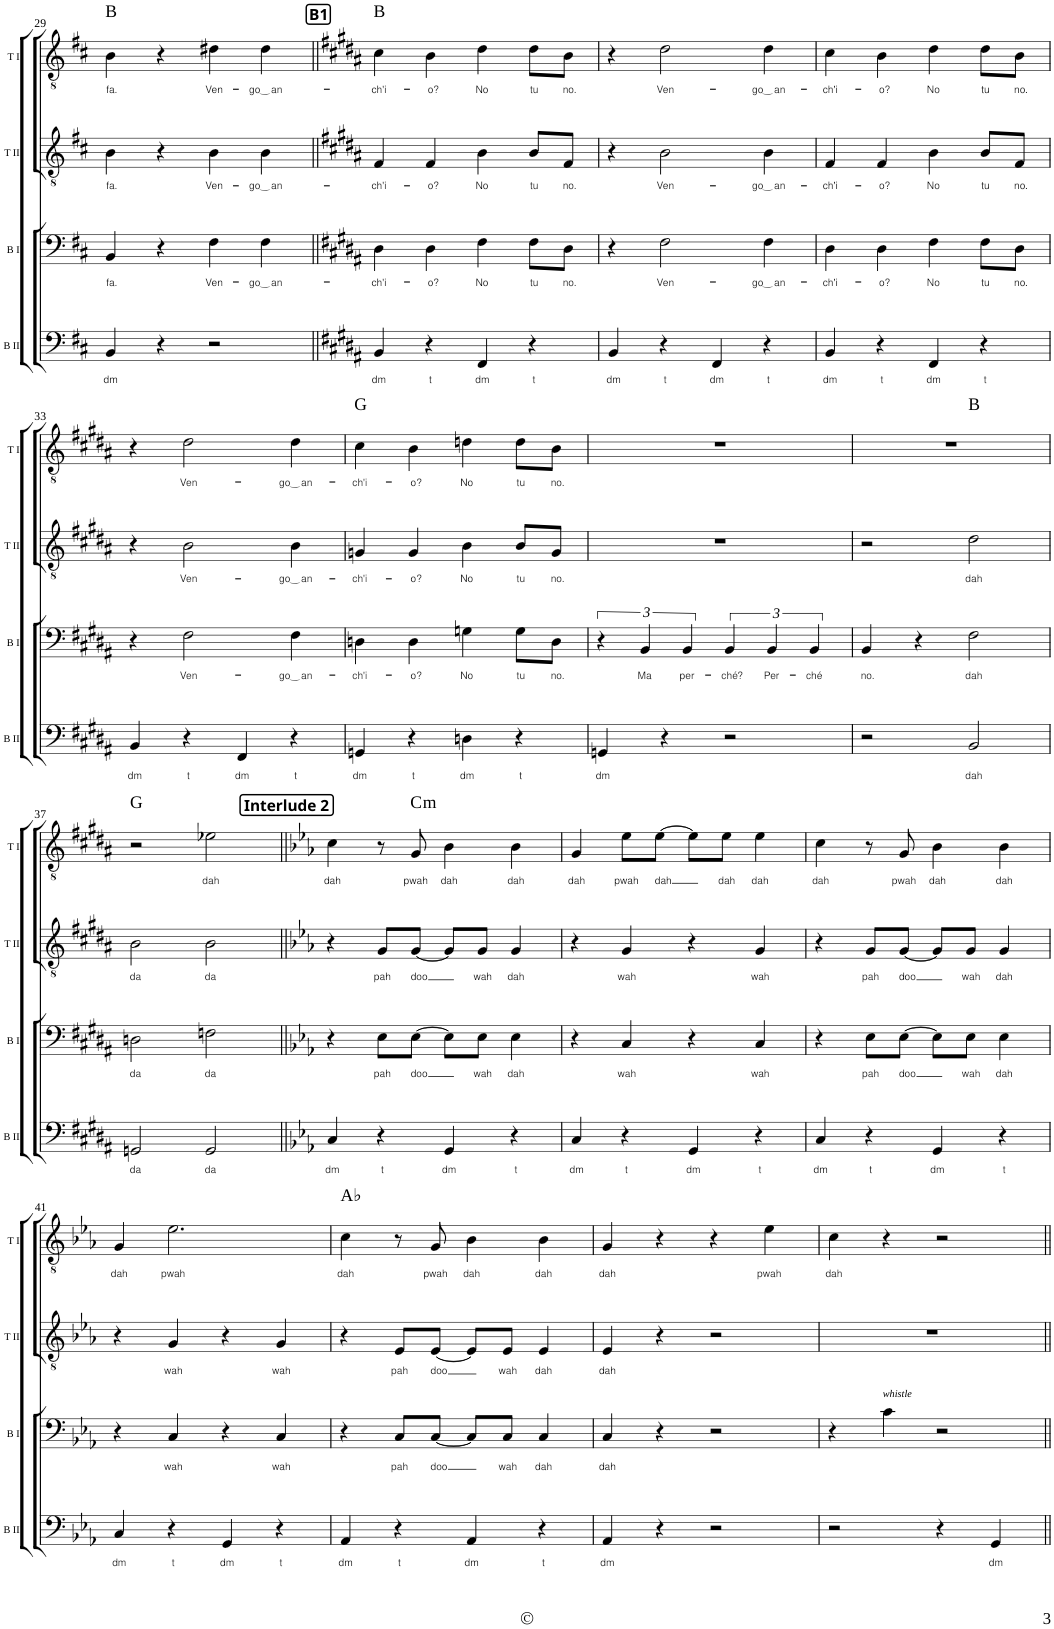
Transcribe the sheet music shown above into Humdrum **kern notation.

**kern	**text	**kern	**text	**kern	**text	**kern	**text	**harte
*part4	*part4	*part3	*part3	*part2	*part2	*part1	*part1	*part1
*staff4	*staff4	*staff3	*staff3	*staff2	*staff2	*staff1	*staff1	*
*I"Bas II	*	*I"Bass I	*	*I"Tenor II	*	*I"Tenor I	*	*
*I'B II	*	*I'B I	*	*I'T II	*	*I'T I	*	*
!!LO:PB:g=z
*clefF4	*	*clefF4	*	*clefGv2	*	*clefGv2	*	*
*k[f#c#]	*	*k[f#c#]	*	*k[f#c#]	*	*k[f#c#]	*	*
*M4/4	*	*M4/4	*	*M4/4	*	*M4/4	*	*
=29	=29	=29	=29	=29	=29	=29	=29	=29
!	!LO:LY:b	!	!LO:LY:b	!	!LO:LY:b	!	!LO:LY:b	!
4BB/	dm	4BB/	fa.	4B\	fa.	4B\	fa.	B:maj
4r	.	4r	.	4r	.	4r	.	.
!	!	!	!LO:LY:b	!	!LO:LY:b	!	!LO:LY:b	!
2r	.	4F#\	Ven-	4B\	Ven-	4d#X\	Ven-	.
!	!	!	!LO:LY:b	!	!LO:LY:b	!	!LO:LY:b	!
.	.	4F#\	go an	4B\	go an	4d#\	go an	.
!!LO:REH:place=s1:a:B:cj:fs=10.5:t=B1
=30||	=30||	=30||	=30||	=30||	=30||	=30||	=30||	=30||
*k[f#c#g#d#a#]	*	*k[f#c#g#d#a#]	*	*k[f#c#g#d#a#]	*	*k[f#c#g#d#a#]	*	*
!	!LO:LY:b	!	!LO:LY:b	!	!LO:LY:b	!	!LO:LY:b	!
4BB/	dm	4D#\	-ch'i-	4F#/	-ch'i-	4c#\	-ch'i-	B:maj
!	!LO:LY:b	!	!LO:LY:b	!	!LO:LY:b	!	!LO:LY:b	!
4r	t	4D#\	-o?	4F#/	-o?	4B\	-o?	.
!	!LO:LY:b	!	!LO:LY:b	!	!LO:LY:b	!	!LO:LY:b	!
4FF#/	dm	4F#\	No	4B\	No	4d#\	No	.
!	!LO:LY:b	!	!LO:LY:b	!	!LO:LY:b	!	!LO:LY:b	!
4r	t	8F#\L	tu	8B/L	tu	8d#\L	tu	.
!	!	!	!LO:LY:b	!	!LO:LY:b	!	!LO:LY:b	!
.	.	8D#\J	no.	8F#/J	no.	8B\J	no.	.
=31	=31	=31	=31	=31	=31	=31	=31	=31
!	!LO:LY:b	!	!	!	!	!	!	!
4BB/	dm	4r	.	4r	.	4r	.	.
!	!LO:LY:b	!	!LO:LY:b	!	!LO:LY:b	!	!LO:LY:b	!
4r	t	2F#\	Ven-	2B\	Ven-	2d#\	Ven-	.
!	!LO:LY:b	!	!	!	!	!	!	!
4FF#/	dm	.	.	.	.	.	.	.
!	!LO:LY:b	!	!LO:LY:b	!	!LO:LY:b	!	!LO:LY:b	!
4r	t	4F#\	go an	4B\	go an	4d#\	go an	.
=32	=32	=32	=32	=32	=32	=32	=32	=32
!	!LO:LY:b	!	!LO:LY:b	!	!LO:LY:b	!	!LO:LY:b	!
4BB/	dm	4D#\	-ch'i-	4F#/	-ch'i-	4c#\	-ch'i-	.
!	!LO:LY:b	!	!LO:LY:b	!	!LO:LY:b	!	!LO:LY:b	!
4r	t	4D#\	-o?	4F#/	-o?	4B\	-o?	.
!	!LO:LY:b	!	!LO:LY:b	!	!LO:LY:b	!	!LO:LY:b	!
4FF#/	dm	4F#\	No	4B\	No	4d#\	No	.
!	!LO:LY:b	!	!LO:LY:b	!	!LO:LY:b	!	!LO:LY:b	!
4r	t	8F#\L	tu	8B/L	tu	8d#\L	tu	.
!	!	!	!LO:LY:b	!	!LO:LY:b	!	!LO:LY:b	!
.	.	8D#\J	no.	8F#/J	no.	8B\J	no.	.
!!LO:LB:g=z
=33	=33	=33	=33	=33	=33	=33	=33	=33
!	!LO:LY:b	!	!	!	!	!	!	!
4BB/	dm	4r	.	4r	.	4r	.	.
!	!LO:LY:b	!	!LO:LY:b	!	!LO:LY:b	!	!LO:LY:b	!
4r	t	2F#\	Ven-	2B\	Ven-	2d#\	Ven-	.
!	!LO:LY:b	!	!	!	!	!	!	!
4FF#/	dm	.	.	.	.	.	.	.
!	!LO:LY:b	!	!LO:LY:b	!	!LO:LY:b	!	!LO:LY:b	!
4r	t	4F#\	go an	4B\	go an	4d#\	go an	.
=34	=34	=34	=34	=34	=34	=34	=34	=34
!	!LO:LY:b	!	!LO:LY:b	!	!LO:LY:b	!	!LO:LY:b	!
4GGn/	dm	4Dn\	-ch'i-	4Gn/	-ch'i-	4c#\	-ch'i-	G:maj
!	!LO:LY:b	!	!LO:LY:b	!	!LO:LY:b	!	!LO:LY:b	!
4r	t	4D\	-o?	4G/	-o?	4B\	-o?	.
!	!LO:LY:b	!	!LO:LY:b	!	!LO:LY:b	!	!LO:LY:b	!
4Dn\	dm	4Gn\	No	4B\	No	4dn\	No	.
!	!LO:LY:b	!	!LO:LY:b	!	!LO:LY:b	!	!LO:LY:b	!
4r	t	8G\L	tu	8B/L	tu	8d\L	tu	.
!	!	!	!LO:LY:b	!	!LO:LY:b	!	!LO:LY:b	!
.	.	8D\J	no.	8G/J	no.	8B\J	no.	.
=35	=35	=35	=35	=35	=35	=35	=35	=35
!	!LO:LY:b	!	!	!	!	!	!	!
4GGn/	dm	6r	.	1r	.	1r	.	.
!	!	!	!LO:LY:b	!	!	!	!	!
.	.	6BB/	Ma	.	.	.	.	.
4r	.	.	.	.	.	.	.	.
!	!	!	!LO:LY:b	!	!	!	!	!
.	.	6BB/	per-	.	.	.	.	.
!	!	!	!LO:LY:b	!	!	!	!	!
2r	.	6BB/	-ché?	.	.	.	.	.
!	!	!	!LO:LY:b	!	!	!	!	!
.	.	6BB/	Per-	.	.	.	.	.
!	!	!	!LO:LY:b	!	!	!	!	!
.	.	6BB/	-ché	.	.	.	.	.
=36	=36	=36	=36	=36	=36	=36	=36	=36
!	!	!	!LO:LY:b	!	!	!	!	!
*	*	*	*	*	*	*^	*	*
2r	.	4BB/	no.	2r	.	1r	2ryy	.	.
.	.	4r	.	.	.	.	.	.	.
!	!LO:LY:b	!	!LO:LY:b	!	!LO:LY:b	!	!	!	!
2BB/	dah	2F#\	dah	2d#\	dah	.	2ryy	.	B:maj
!!LO:LB:g=z
=37	=37	=37	=37	=37	=37	=37	=37	=37	=37
!	!LO:LY:b	!	!LO:LY:b	!	!LO:LY:b	!	!	!	!
*	*	*	*	*	*	*v	*v	*	*
2GGn/	da	2Dn\	da	2B\	da	2r	.	G:maj
!	!LO:LY:b	!	!LO:LY:b	!	!LO:LY:b	!	!LO:LY:b	!
2GG/	da	2Fn\	da	2B\	da	2e-X\	dah	.
!!LO:REH:place=s1:a:B:cj:fs=10.5:t=Interlude 2
=38||	=38||	=38||	=38||	=38||	=38||	=38||	=38||	=38||
*k[b-e-a-]	*	*k[b-e-a-]	*	*k[b-e-a-]	*	*k[b-e-a-]	*	*
!	!LO:LY:b	!	!	!	!	!	!LO:LY:b	!
4C/	dm	4r	.	4r	.	4c\	dah	.
!	!LO:LY:b	!	!LO:LY:b	!	!LO:LY:b	!	!	!
4r	t	8E-\L	pah	8G/L	pah	8r	.	.
!	!	!	!LO:LY:b	!	!LO:LY:b	!	!LO:LY:b	!LO:H:kt=m
.	.	[8E-\J	doo	[8G/J	doo	8G/	pwah	C:min
!	!LO:LY:b	!	!	!	!	!	!LO:LY:b	!
4GG/	dm	8E-\L]	.	8G/L]	.	4B-\	dah	.
!	!	!	!LO:LY:b	!	!LO:LY:b	!	!	!
.	.	8E-\J	wah	8G/J	wah	.	.	.
!	!LO:LY:b	!	!LO:LY:b	!	!LO:LY:b	!	!LO:LY:b	!
4r	t	4E-\	dah	4G/	dah	4B-\	dah	.
=39	=39	=39	=39	=39	=39	=39	=39	=39
!	!LO:LY:b	!	!	!	!	!	!LO:LY:b	!
4C/	dm	4r	.	4r	.	4G/	dah	.
!	!LO:LY:b	!	!LO:LY:b	!	!LO:LY:b	!	!LO:LY:b	!
4r	t	4C/	wah	4G/	wah	8e-\L	pwah	.
!	!	!	!	!	!	!	!LO:LY:b	!
.	.	.	.	.	.	[8e-\J	dah	.
!	!LO:LY:b	!	!	!	!	!	!	!
4GG/	dm	4r	.	4r	.	8e-\L]	.	.
!	!	!	!	!	!	!	!LO:LY:b	!
.	.	.	.	.	.	8e-\J	dah	.
!	!LO:LY:b	!	!LO:LY:b	!	!LO:LY:b	!	!LO:LY:b	!
4r	t	4C/	wah	4G/	wah	4e-\	dah	.
=40	=40	=40	=40	=40	=40	=40	=40	=40
!	!LO:LY:b	!	!	!	!	!	!LO:LY:b	!
4C/	dm	4r	.	4r	.	4c\	dah	.
!	!LO:LY:b	!	!LO:LY:b	!	!LO:LY:b	!	!	!
4r	t	8E-\L	pah	8G/L	pah	8r	.	.
!	!	!	!LO:LY:b	!	!LO:LY:b	!	!LO:LY:b	!
.	.	[8E-\J	doo	[8G/J	doo	8G/	pwah	.
!	!LO:LY:b	!	!	!	!	!	!LO:LY:b	!
4GG/	dm	8E-\L]	.	8G/L]	.	4B-\	dah	.
!	!	!	!LO:LY:b	!	!LO:LY:b	!	!	!
.	.	8E-\J	wah	8G/J	wah	.	.	.
!	!LO:LY:b	!	!LO:LY:b	!	!LO:LY:b	!	!LO:LY:b	!
4r	t	4E-\	dah	4G/	dah	4B-\	dah	.
!!LO:LB:g=z
=41	=41	=41	=41	=41	=41	=41	=41	=41
!	!LO:LY:b	!	!	!	!	!	!LO:LY:b	!
4C/	dm	4r	.	4r	.	4G/	dah	.
!	!LO:LY:b	!	!LO:LY:b	!	!LO:LY:b	!	!LO:LY:b	!
4r	t	4C/	wah	4G/	wah	2.e-\	pwah	.
!	!LO:LY:b	!	!	!	!	!	!	!
4GG/	dm	4r	.	4r	.	.	.	.
!	!LO:LY:b	!	!LO:LY:b	!	!LO:LY:b	!	!	!
4r	t	4C/	wah	4G/	wah	.	.	.
=42	=42	=42	=42	=42	=42	=42	=42	=42
!	!LO:LY:b	!	!	!	!	!	!LO:LY:b	!
4AA-/	dm	4r	.	4r	.	4c\	dah	Ab:maj
!	!LO:LY:b	!	!LO:LY:b	!	!LO:LY:b	!	!	!
4r	t	8C/L	pah	8E-/L	pah	8r	.	.
!	!	!	!LO:LY:b	!	!LO:LY:b	!	!LO:LY:b	!
.	.	[8C/J	doo	[8E-/J	doo	8G/	pwah	.
!	!LO:LY:b	!	!	!	!	!	!LO:LY:b	!
4AA-/	dm	8C/L]	.	8E-/L]	.	4B-\	dah	.
!	!	!	!LO:LY:b	!	!LO:LY:b	!	!	!
.	.	8C/J	wah	8E-/J	wah	.	.	.
!	!LO:LY:b	!	!LO:LY:b	!	!LO:LY:b	!	!LO:LY:b	!
4r	t	4C/	dah	4E-/	dah	4B-\	dah	.
=43	=43	=43	=43	=43	=43	=43	=43	=43
!	!LO:LY:b	!	!LO:LY:b	!	!LO:LY:b	!	!LO:LY:b	!
4AA-/	dm	4C/	dah	4E-/	dah	4G/	dah	.
4r	.	4r	.	4r	.	4r	.	.
2r	.	2r	.	2r	.	4r	.	.
!	!	!	!	!	!	!	!LO:LY:b	!
.	.	.	.	.	.	4e-\	pwah	.
=44	=44	=44	=44	=44	=44	=44	=44	=44
!	!	!	!	!	!	!	!LO:LY:b	!
2r	.	4r	.	1r	.	4c\	dah	.
!	!	!LO:TX:a:i:t=whistle	!	!	!	!	!	!
.	.	4c\	.	.	.	4r	.	.
4r	.	2r	.	.	.	2r	.	.
!	!LO:LY:b	!	!	!	!	!	!	!
4GG/	dm	.	.	.	.	.	.	.
=||	=||	=||	=||	=||	=||	=||	=||	=||
*-	*-	*-	*-	*-	*-	*-	*-	*-
